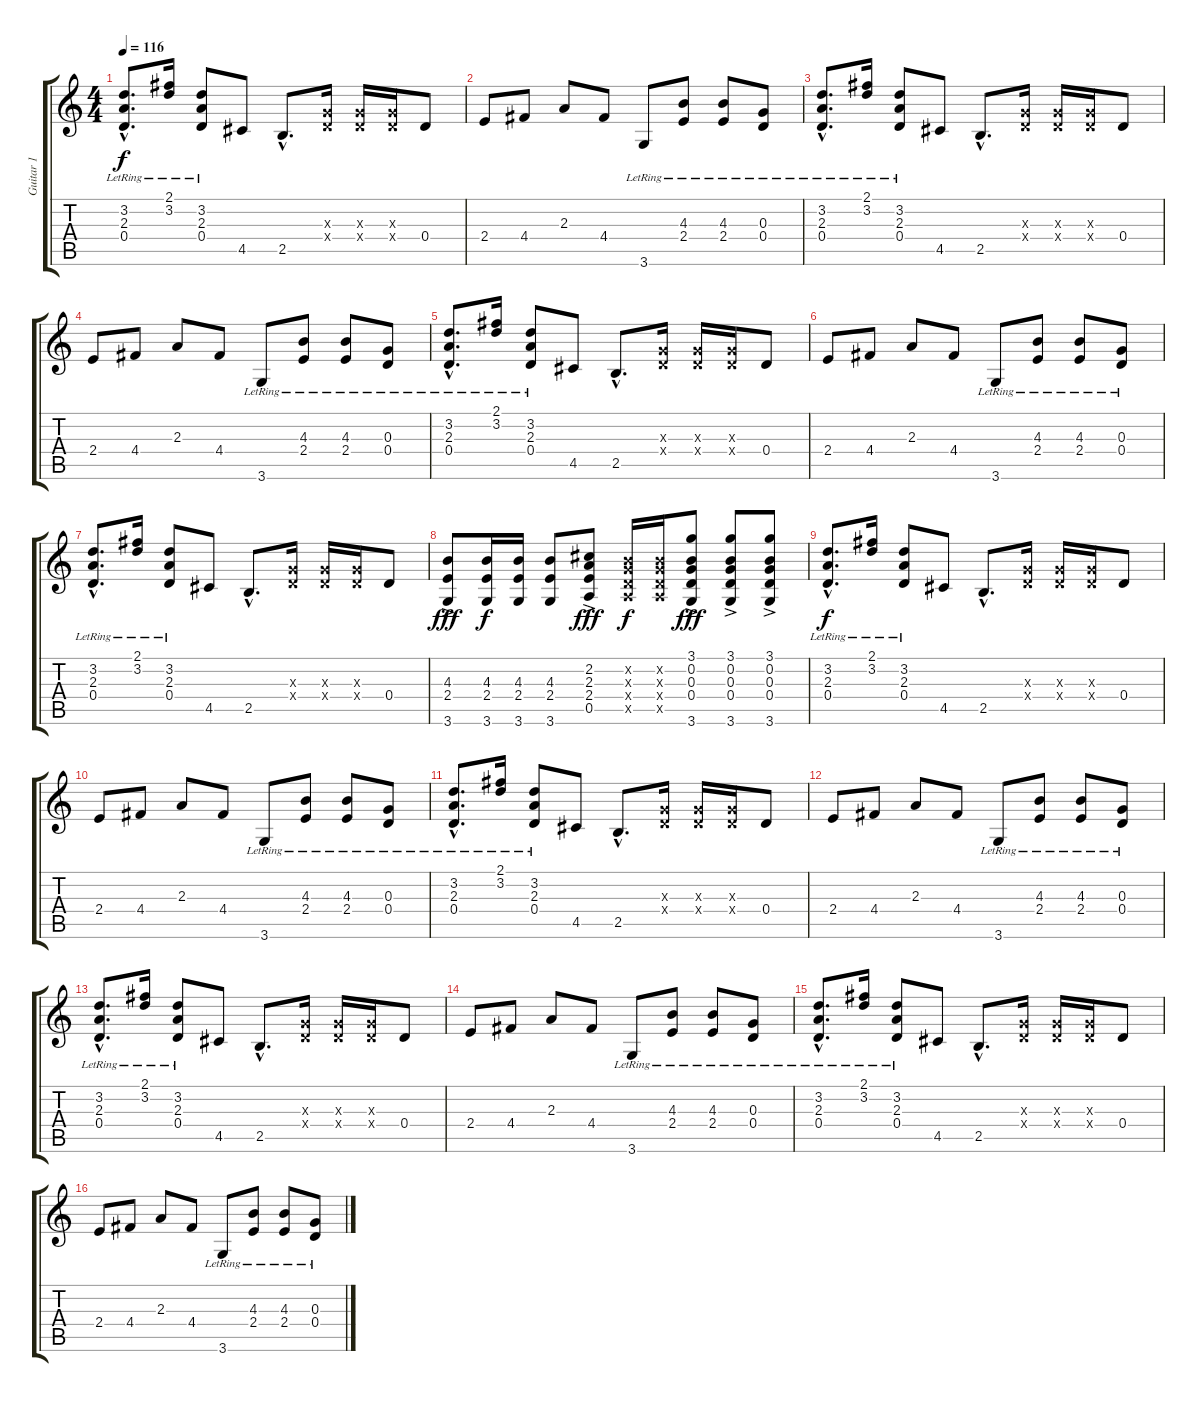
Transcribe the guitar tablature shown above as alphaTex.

\track ("Guitar 1" "Guitar 1") {instrument acousticguitarnylon}
\staff {score tabs}
\tuning (E4 B3 G3 D3 A2 E2) {hide}
\ts (4 4)
\tempo 116
\clef g2
\ks c
(3.2{hac lr} 2.3{hac lr} 0.4{hac lr}).8{d dy f} (2.1{lr} 3.2{lr}).16 (3.2{lr} 2.3{lr} 0.4{lr}).8 4.5.8 2.5{hac}.8{d} (0.3{x} 0.4{x}).16 (0.3{x} 0.4{x}).16 (0.3{x} 0.4{x}).16 0.4.8 |
2.4.8 4.4.8 2.3.8 4.4.8 3.6{lr}.8 (4.3{lr} 2.4{lr}).8 (4.3{lr} 2.4{lr}).8 (0.3{lr} 0.4{lr}).8 |
(3.2{hac lr} 2.3{hac lr} 0.4{hac lr}).8{d} (2.1{lr} 3.2{lr}).16 (3.2{lr} 2.3{lr} 0.4{lr}).8 4.5.8 2.5{hac}.8{d} (0.3{x} 0.4{x}).16 (0.3{x} 0.4{x}).16 (0.3{x} 0.4{x}).16 0.4.8 |
2.4.8 4.4.8 2.3.8 4.4.8 3.6{lr}.8 (4.3{lr} 2.4{lr}).8 (4.3{lr} 2.4{lr}).8 (0.3{lr} 0.4{lr}).8 |
(3.2{hac lr} 2.3{hac lr} 0.4{hac lr}).8{d} (2.1{lr} 3.2{lr}).16 (3.2{lr} 2.3{lr} 0.4{lr}).8 4.5.8 2.5{hac}.8{d} (0.3{x} 0.4{x}).16 (0.3{x} 0.4{x}).16 (0.3{x} 0.4{x}).16 0.4.8 |
2.4.8 4.4.8 2.3.8 4.4.8 3.6{lr}.8 (4.3{lr} 2.4{lr}).8 (4.3{lr} 2.4{lr}).8 (0.3{lr} 0.4{lr}).8 |
(3.2{hac lr} 2.3{hac lr} 0.4{hac lr}).8{d} (2.1{lr} 3.2{lr}).16 (3.2{lr} 2.3{lr} 0.4{lr}).8 4.5.8 2.5{hac}.8{d} (0.3{x} 0.4{x}).16 (0.3{x} 0.4{x}).16 (0.3{x} 0.4{x}).16 0.4.8 |
(4.3{ac} 2.4{ac} 3.6{ac}).8{dy fff} (4.3 2.4 3.6).16{dy f} (4.3 2.4 3.6).16 (4.3 2.4 3.6).8 (2.2{ac} 2.3{ac} 2.4{ac} 0.5{ac}).8{dy fff} (0.2{x} 0.3{x} 0.4{x} 0.5{x}).16{dy f} (0.2{x} 0.3{x} 0.4{x} 0.5{x}).16 (3.1{ac} 0.2{ac} 0.3{ac} 0.4{ac} 3.6{ac}).8{dy fff} (3.1{ac} 0.2{ac} 0.3{ac} 0.4{ac} 3.6{ac}).8 (3.1{ac} 0.2{ac} 0.3{ac} 0.4{ac} 3.6{ac}).8 |
(3.2{hac lr} 2.3{hac lr} 0.4{hac lr}).8{d dy f} (2.1{lr} 3.2{lr}).16 (3.2{lr} 2.3{lr} 0.4{lr}).8 4.5.8 2.5{hac}.8{d} (0.3{x} 0.4{x}).16 (0.3{x} 0.4{x}).16 (0.3{x} 0.4{x}).16 0.4.8 |
2.4.8 4.4.8 2.3.8 4.4.8 3.6{lr}.8 (4.3{lr} 2.4{lr}).8 (4.3{lr} 2.4{lr}).8 (0.3{lr} 0.4{lr}).8 |
(3.2{hac lr} 2.3{hac lr} 0.4{hac lr}).8{d} (2.1{lr} 3.2{lr}).16 (3.2{lr} 2.3{lr} 0.4{lr}).8 4.5.8 2.5{hac}.8{d} (0.3{x} 0.4{x}).16 (0.3{x} 0.4{x}).16 (0.3{x} 0.4{x}).16 0.4.8 |
2.4.8 4.4.8 2.3.8 4.4.8 3.6{lr}.8 (4.3{lr} 2.4{lr}).8 (4.3{lr} 2.4{lr}).8 (0.3{lr} 0.4{lr}).8 |
(3.2{hac lr} 2.3{hac lr} 0.4{hac lr}).8{d} (2.1{lr} 3.2{lr}).16 (3.2{lr} 2.3{lr} 0.4{lr}).8 4.5.8 2.5{hac}.8{d} (0.3{x} 0.4{x}).16 (0.3{x} 0.4{x}).16 (0.3{x} 0.4{x}).16 0.4.8 |
2.4.8 4.4.8 2.3.8 4.4.8 3.6{lr}.8 (4.3{lr} 2.4{lr}).8 (4.3{lr} 2.4{lr}).8 (0.3{lr} 0.4{lr}).8 |
(3.2{hac lr} 2.3{hac lr} 0.4{hac lr}).8{d} (2.1{lr} 3.2{lr}).16 (3.2{lr} 2.3{lr} 0.4{lr}).8 4.5.8 2.5{hac}.8{d} (0.3{x} 0.4{x}).16 (0.3{x} 0.4{x}).16 (0.3{x} 0.4{x}).16 0.4.8 |
2.4.8 4.4.8 2.3.8 4.4.8 3.6{lr}.8 (4.3{lr} 2.4{lr}).8 (4.3{lr} 2.4{lr}).8 (0.3{lr} 0.4{lr}).8
